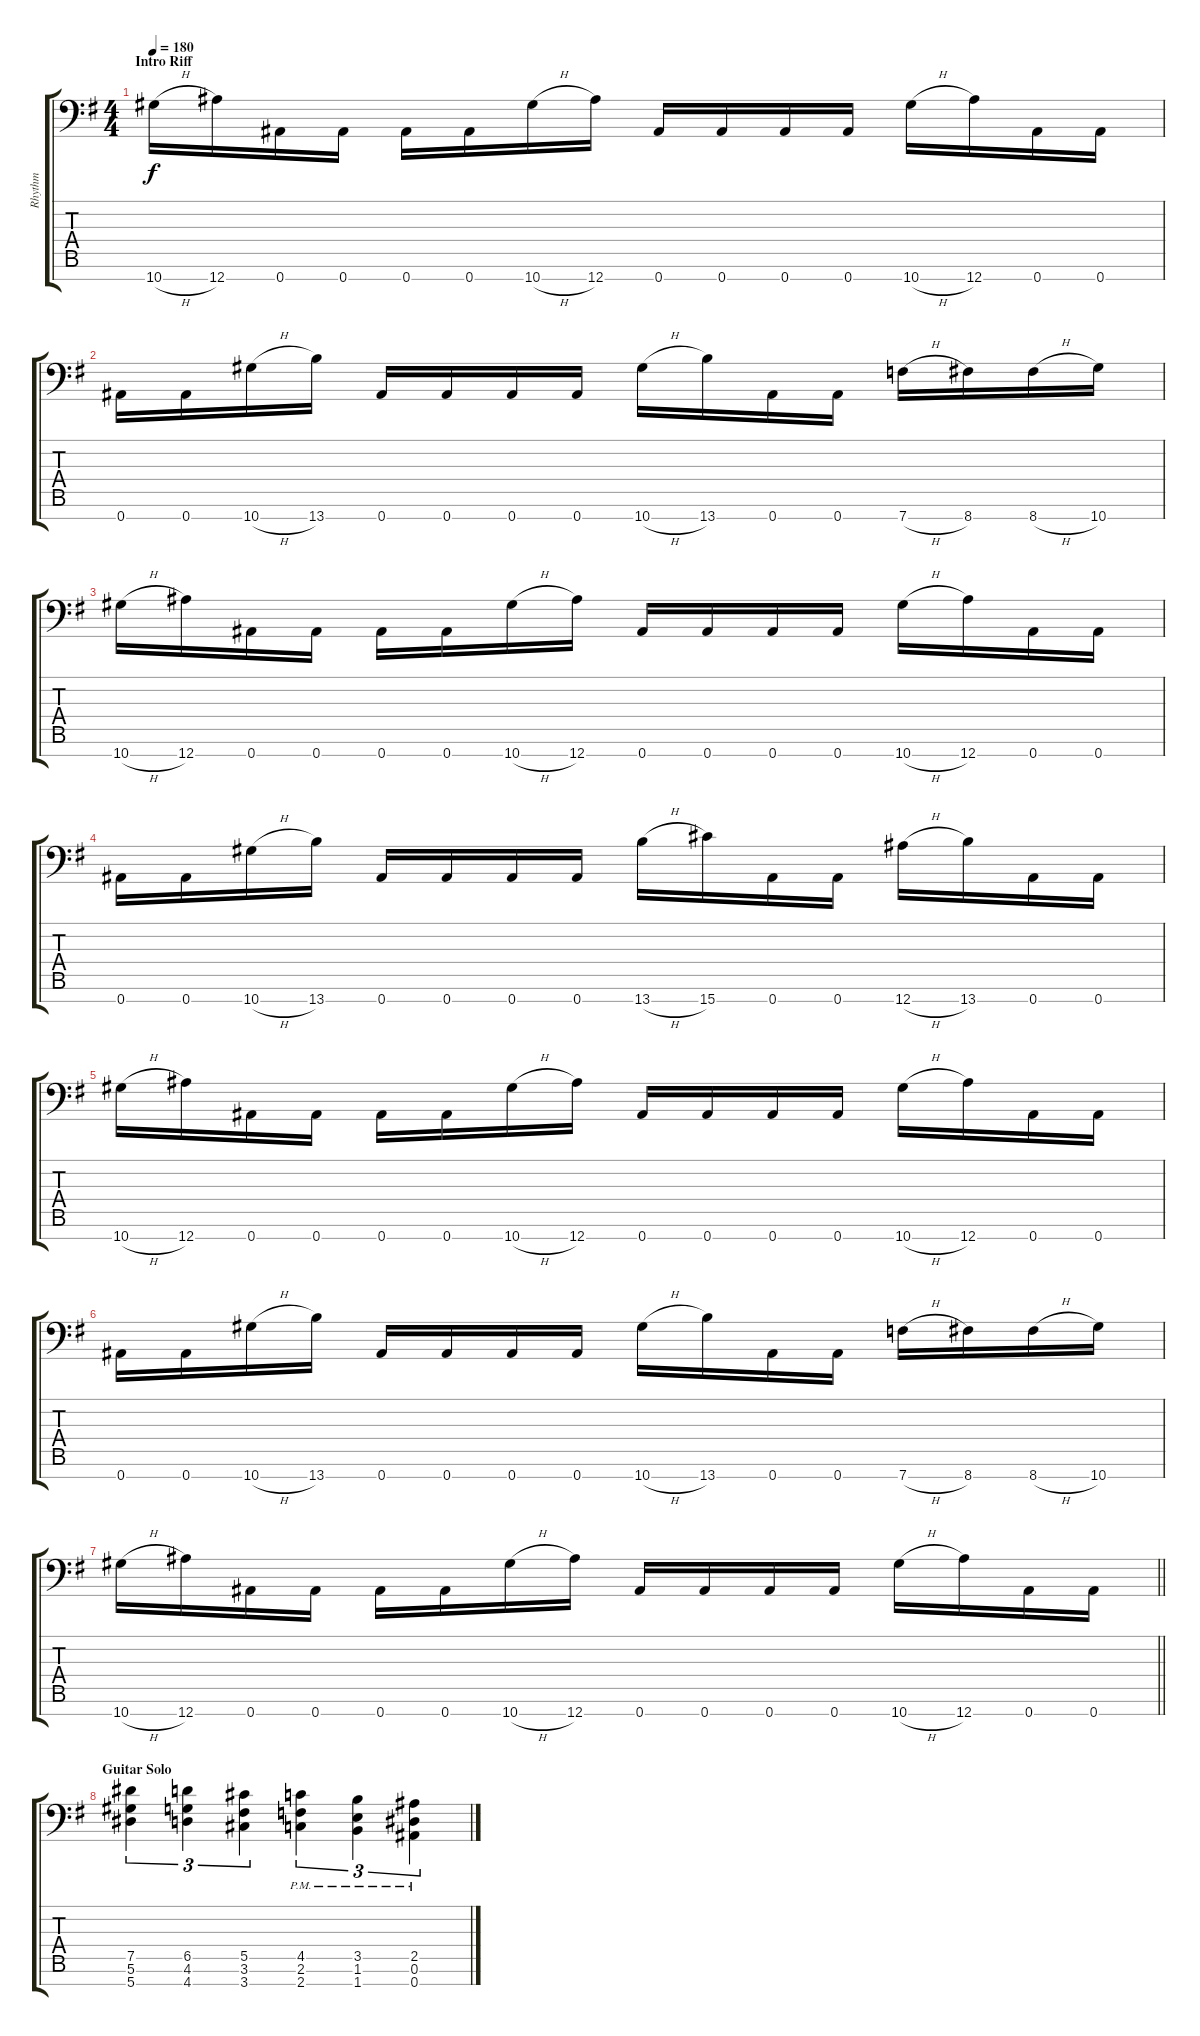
\track ("Rhythm" "Rhythm") {instrument overdrivenguitar}
\staff {score tabs}
\tuning (Eb4 Bb3 Gb3 Db3 Ab2 Eb2 Bb1) {hide}
\ts (4 4)
\section ("" "Intro Riff")
\tempo 180
\clef f4
\ks g
10.7{h}.16{dy f} 12.7.16 0.7.16 0.7.16 0.7.16 0.7.16 10.7{h}.16 12.7.16 0.7.16 0.7.16 0.7.16 0.7.16 10.7{h}.16 12.7.16 0.7.16 0.7.16 |
0.7.16 0.7.16 10.7{h}.16 13.7.16 0.7.16 0.7.16 0.7.16 0.7.16 10.7{h}.16 13.7.16 0.7.16 0.7.16 7.7{h}.16 8.7.16 8.7{h}.16 10.7.16 |
10.7{h}.16 12.7.16 0.7.16 0.7.16 0.7.16 0.7.16 10.7{h}.16 12.7.16 0.7.16 0.7.16 0.7.16 0.7.16 10.7{h}.16 12.7.16 0.7.16 0.7.16 |
0.7.16 0.7.16 10.7{h}.16 13.7.16 0.7.16 0.7.16 0.7.16 0.7.16 13.7{h}.16 15.7.16 0.7.16 0.7.16 12.7{h}.16 13.7.16 0.7.16 0.7.16 |
10.7{h}.16 12.7.16 0.7.16 0.7.16 0.7.16 0.7.16 10.7{h}.16 12.7.16 0.7.16 0.7.16 0.7.16 0.7.16 10.7{h}.16 12.7.16 0.7.16 0.7.16 |
0.7.16 0.7.16 10.7{h}.16 13.7.16 0.7.16 0.7.16 0.7.16 0.7.16 10.7{h}.16 13.7.16 0.7.16 0.7.16 7.7{h}.16 8.7.16 8.7{h}.16 10.7.16 |
\barLineRight lightlight
10.7{h}.16 12.7.16 0.7.16 0.7.16 0.7.16 0.7.16 10.7{h}.16 12.7.16 0.7.16 0.7.16 0.7.16 0.7.16 10.7{h}.16 12.7.16 0.7.16 0.7.16 |
\section ("" "Guitar Solo")
(7.5 5.6 5.7).4{tu (3 2)} (6.5 4.6 4.7).4{tu (3 2)} (5.5 3.6 3.7).4{tu (3 2)} (4.5{pm} 2.6{pm} 2.7{pm}).4{tu (3 2)} (3.5{pm} 1.6{pm} 1.7{pm}).4{tu (3 2)} (2.5{pm} 0.6{pm} 0.7{pm}).4{tu (3 2)}
